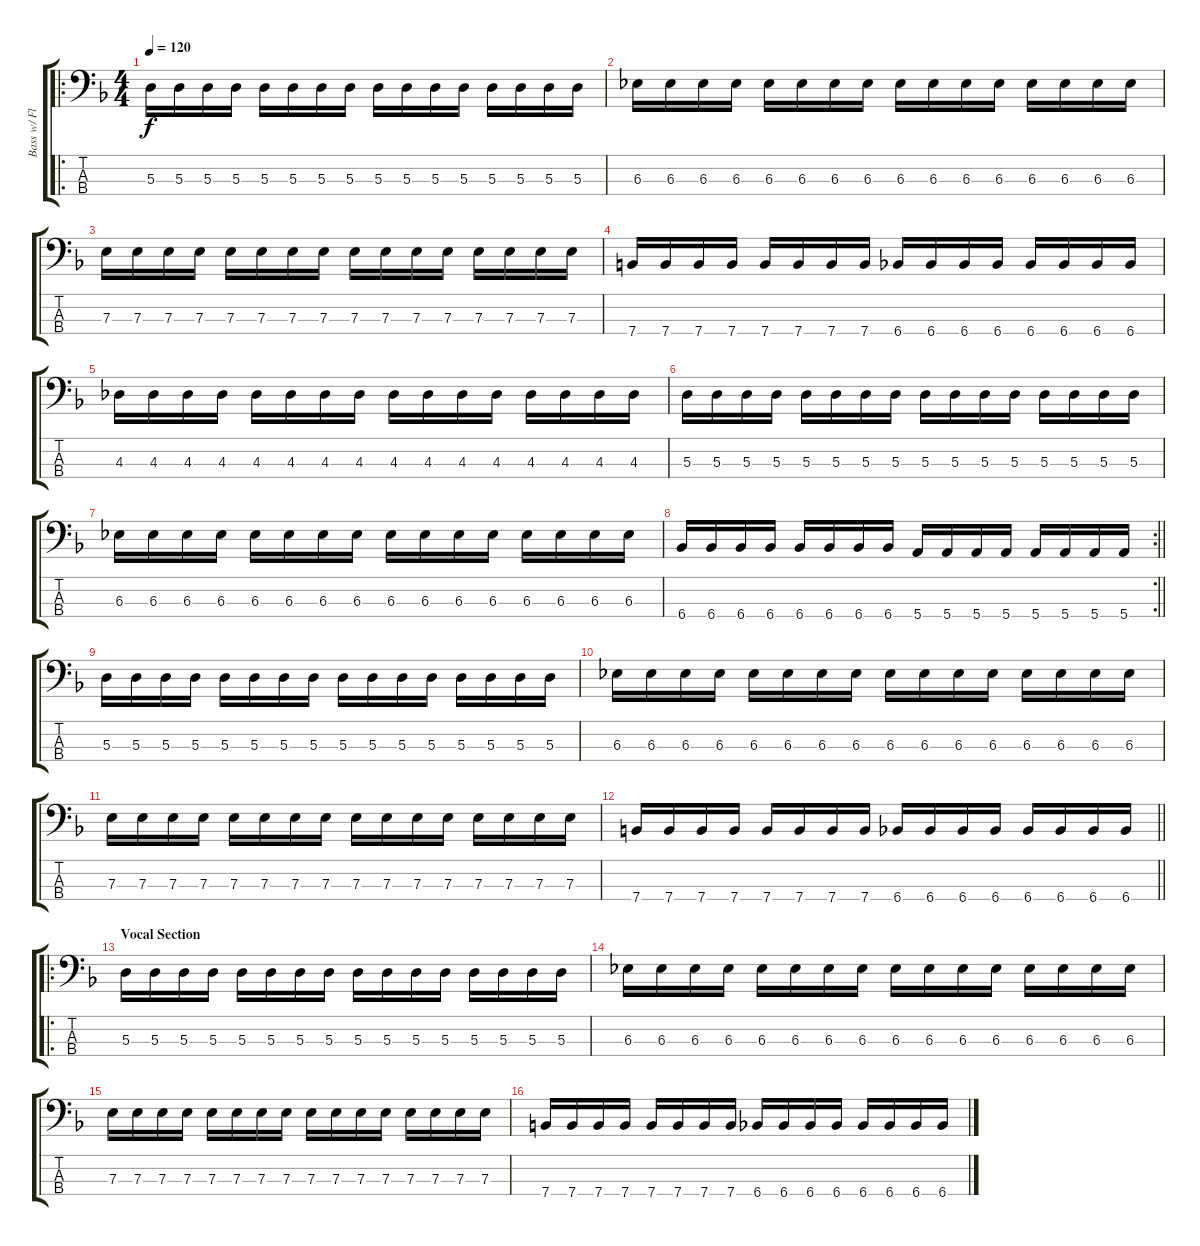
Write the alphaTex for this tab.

\track ("Bass w/ Flange" "Bass w/ Fl") {instrument electricbasspick}
\staff {score tabs}
\tuning (G2 D2 A1 E1) {hide}
\ro
\ts (4 4)
\tempo 120
\clef f4
\ks dminor
5.3.16{dy f} 5.3.16 5.3.16 5.3.16 5.3.16 5.3.16 5.3.16 5.3.16 5.3.16 5.3.16 5.3.16 5.3.16 5.3.16 5.3.16 5.3.16 5.3.16 |
6.3.16 6.3.16 6.3.16 6.3.16 6.3.16 6.3.16 6.3.16 6.3.16 6.3.16 6.3.16 6.3.16 6.3.16 6.3.16 6.3.16 6.3.16 6.3.16 |
7.3.16 7.3.16 7.3.16 7.3.16 7.3.16 7.3.16 7.3.16 7.3.16 7.3.16 7.3.16 7.3.16 7.3.16 7.3.16 7.3.16 7.3.16 7.3.16 |
7.4.16 7.4.16 7.4.16 7.4.16 7.4.16 7.4.16 7.4.16 7.4.16 6.4.16 6.4.16 6.4.16 6.4.16 6.4.16 6.4.16 6.4.16 6.4.16 |
4.3.16 4.3.16 4.3.16 4.3.16 4.3.16 4.3.16 4.3.16 4.3.16 4.3.16 4.3.16 4.3.16 4.3.16 4.3.16 4.3.16 4.3.16 4.3.16 |
5.3.16 5.3.16 5.3.16 5.3.16 5.3.16 5.3.16 5.3.16 5.3.16 5.3.16 5.3.16 5.3.16 5.3.16 5.3.16 5.3.16 5.3.16 5.3.16 |
6.3.16 6.3.16 6.3.16 6.3.16 6.3.16 6.3.16 6.3.16 6.3.16 6.3.16 6.3.16 6.3.16 6.3.16 6.3.16 6.3.16 6.3.16 6.3.16 |
\rc 2
\barLineRight lightlight
6.4.16 6.4.16 6.4.16 6.4.16 6.4.16 6.4.16 6.4.16 6.4.16 5.4.16 5.4.16 5.4.16 5.4.16 5.4.16 5.4.16 5.4.16 5.4.16 |
5.3.16 5.3.16 5.3.16 5.3.16 5.3.16 5.3.16 5.3.16 5.3.16 5.3.16 5.3.16 5.3.16 5.3.16 5.3.16 5.3.16 5.3.16 5.3.16 |
6.3.16 6.3.16 6.3.16 6.3.16 6.3.16 6.3.16 6.3.16 6.3.16 6.3.16 6.3.16 6.3.16 6.3.16 6.3.16 6.3.16 6.3.16 6.3.16 |
7.3.16 7.3.16 7.3.16 7.3.16 7.3.16 7.3.16 7.3.16 7.3.16 7.3.16 7.3.16 7.3.16 7.3.16 7.3.16 7.3.16 7.3.16 7.3.16 |
\barLineRight lightlight
7.4.16 7.4.16 7.4.16 7.4.16 7.4.16 7.4.16 7.4.16 7.4.16 6.4.16 6.4.16 6.4.16 6.4.16 6.4.16 6.4.16 6.4.16 6.4.16 |
\ro
\section ("" "Vocal Section")
5.3.16 5.3.16 5.3.16 5.3.16 5.3.16 5.3.16 5.3.16 5.3.16 5.3.16 5.3.16 5.3.16 5.3.16 5.3.16 5.3.16 5.3.16 5.3.16 |
6.3.16 6.3.16 6.3.16 6.3.16 6.3.16 6.3.16 6.3.16 6.3.16 6.3.16 6.3.16 6.3.16 6.3.16 6.3.16 6.3.16 6.3.16 6.3.16 |
7.3.16 7.3.16 7.3.16 7.3.16 7.3.16 7.3.16 7.3.16 7.3.16 7.3.16 7.3.16 7.3.16 7.3.16 7.3.16 7.3.16 7.3.16 7.3.16 |
7.4.16 7.4.16 7.4.16 7.4.16 7.4.16 7.4.16 7.4.16 7.4.16 6.4.16 6.4.16 6.4.16 6.4.16 6.4.16 6.4.16 6.4.16 6.4.16
